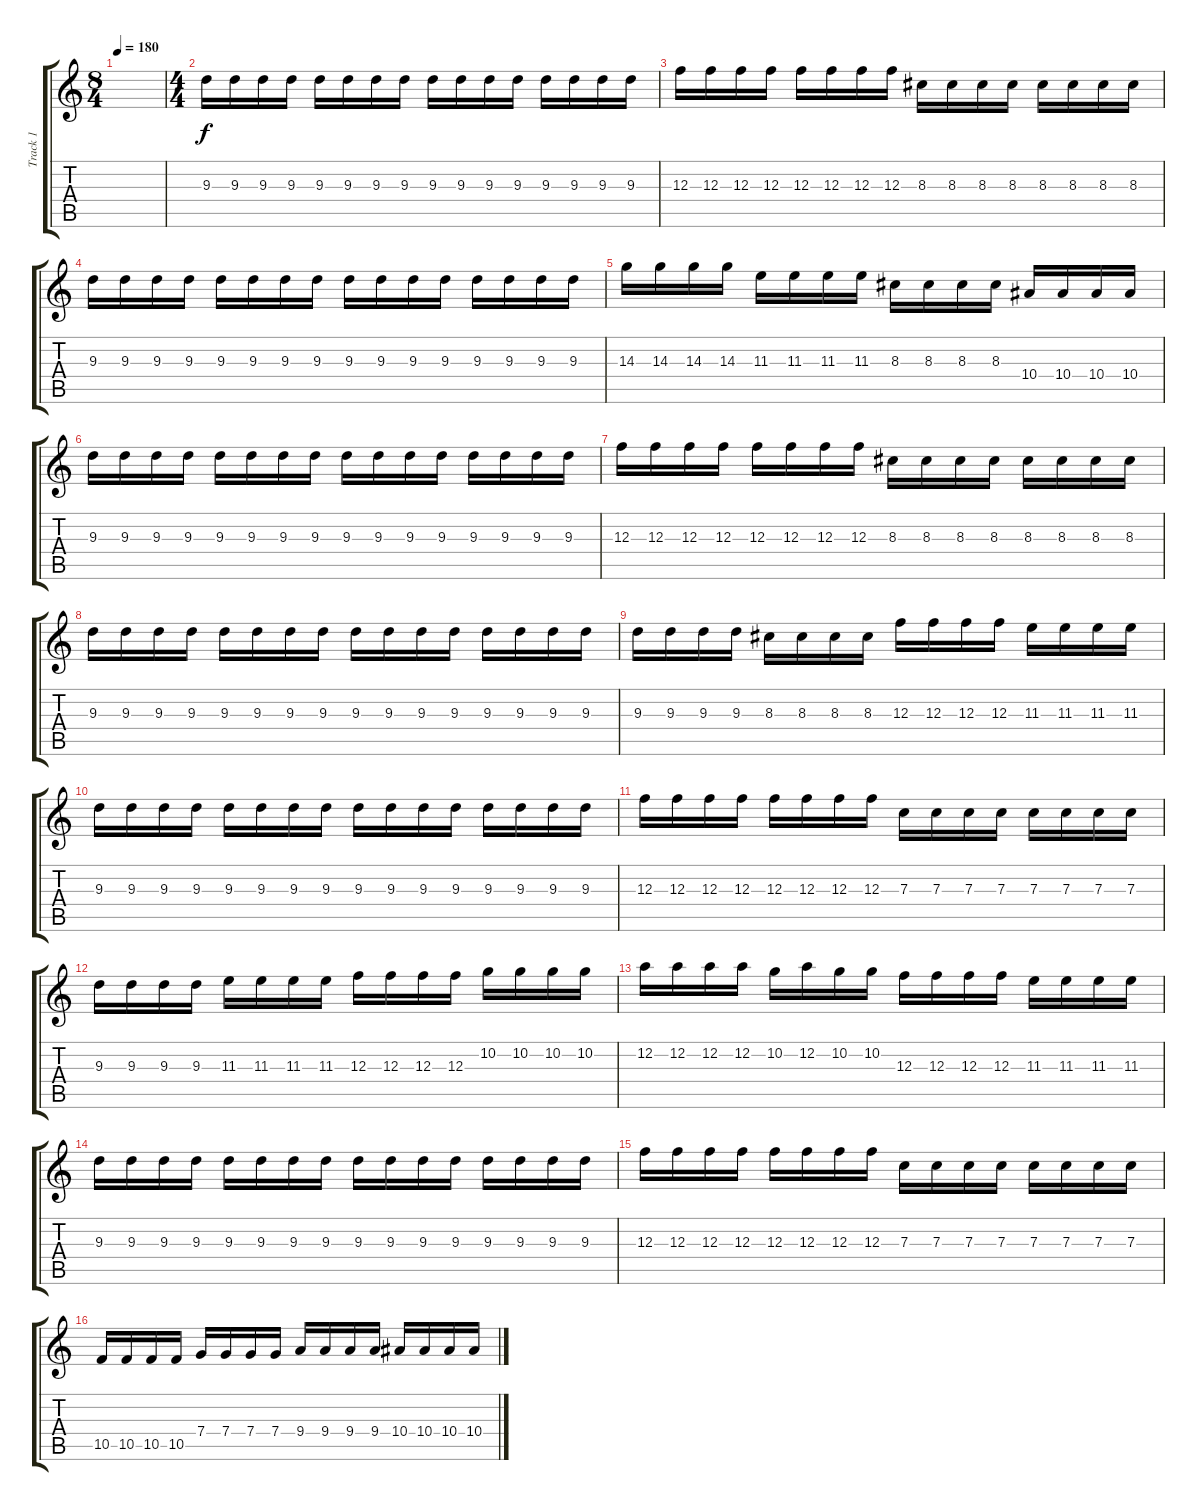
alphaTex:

\track ("Track 1" "Track 1") {instrument distortionguitar}
\staff {score tabs}
\tuning (D4 A3 F3 C3 G2 D2) {hide}
\ts (8 4)
\tempo 180
\clef g2
\ks c
|
\ts (4 4)
9.3.16 9.3.16 9.3.16 9.3.16 9.3.16 9.3.16 9.3.16 9.3.16 9.3.16 9.3.16 9.3.16 9.3.16 9.3.16 9.3.16 9.3.16 9.3.16 |
12.3.16 12.3.16 12.3.16 12.3.16 12.3.16 12.3.16 12.3.16 12.3.16 8.3.16 8.3.16 8.3.16 8.3.16 8.3.16 8.3.16 8.3.16 8.3.16 |
9.3.16 9.3.16 9.3.16 9.3.16 9.3.16 9.3.16 9.3.16 9.3.16 9.3.16 9.3.16 9.3.16 9.3.16 9.3.16 9.3.16 9.3.16 9.3.16 |
14.3.16 14.3.16 14.3.16 14.3.16 11.3.16 11.3.16 11.3.16 11.3.16 8.3.16 8.3.16 8.3.16 8.3.16 10.4.16 10.4.16 10.4.16 10.4.16 |
9.3.16 9.3.16 9.3.16 9.3.16 9.3.16 9.3.16 9.3.16 9.3.16 9.3.16 9.3.16 9.3.16 9.3.16 9.3.16 9.3.16 9.3.16 9.3.16 |
12.3.16 12.3.16 12.3.16 12.3.16 12.3.16 12.3.16 12.3.16 12.3.16 8.3.16 8.3.16 8.3.16 8.3.16 8.3.16 8.3.16 8.3.16 8.3.16 |
9.3.16 9.3.16 9.3.16 9.3.16 9.3.16 9.3.16 9.3.16 9.3.16 9.3.16 9.3.16 9.3.16 9.3.16 9.3.16 9.3.16 9.3.16 9.3.16 |
9.3.16 9.3.16 9.3.16 9.3.16 8.3.16 8.3.16 8.3.16 8.3.16 12.3.16 12.3.16 12.3.16 12.3.16 11.3.16 11.3.16 11.3.16 11.3.16 |
9.3.16 9.3.16 9.3.16 9.3.16 9.3.16 9.3.16 9.3.16 9.3.16 9.3.16 9.3.16 9.3.16 9.3.16 9.3.16 9.3.16 9.3.16 9.3.16 |
12.3.16 12.3.16 12.3.16 12.3.16 12.3.16 12.3.16 12.3.16 12.3.16 7.3.16 7.3.16 7.3.16 7.3.16 7.3.16 7.3.16 7.3.16 7.3.16 |
9.3.16 9.3.16 9.3.16 9.3.16 11.3.16 11.3.16 11.3.16 11.3.16 12.3.16 12.3.16 12.3.16 12.3.16 10.2.16 10.2.16 10.2.16 10.2.16 |
12.2.16 12.2.16 12.2.16 12.2.16 10.2.16 12.2.16 10.2.16 10.2.16 12.3.16 12.3.16 12.3.16 12.3.16 11.3.16 11.3.16 11.3.16 11.3.16 |
9.3.16 9.3.16 9.3.16 9.3.16 9.3.16 9.3.16 9.3.16 9.3.16 9.3.16 9.3.16 9.3.16 9.3.16 9.3.16 9.3.16 9.3.16 9.3.16 |
12.3.16 12.3.16 12.3.16 12.3.16 12.3.16 12.3.16 12.3.16 12.3.16 7.3.16 7.3.16 7.3.16 7.3.16 7.3.16 7.3.16 7.3.16 7.3.16 |
10.5.16 10.5.16 10.5.16 10.5.16 7.4.16 7.4.16 7.4.16 7.4.16 9.4.16 9.4.16 9.4.16 9.4.16 10.4.16 10.4.16 10.4.16 10.4.16
